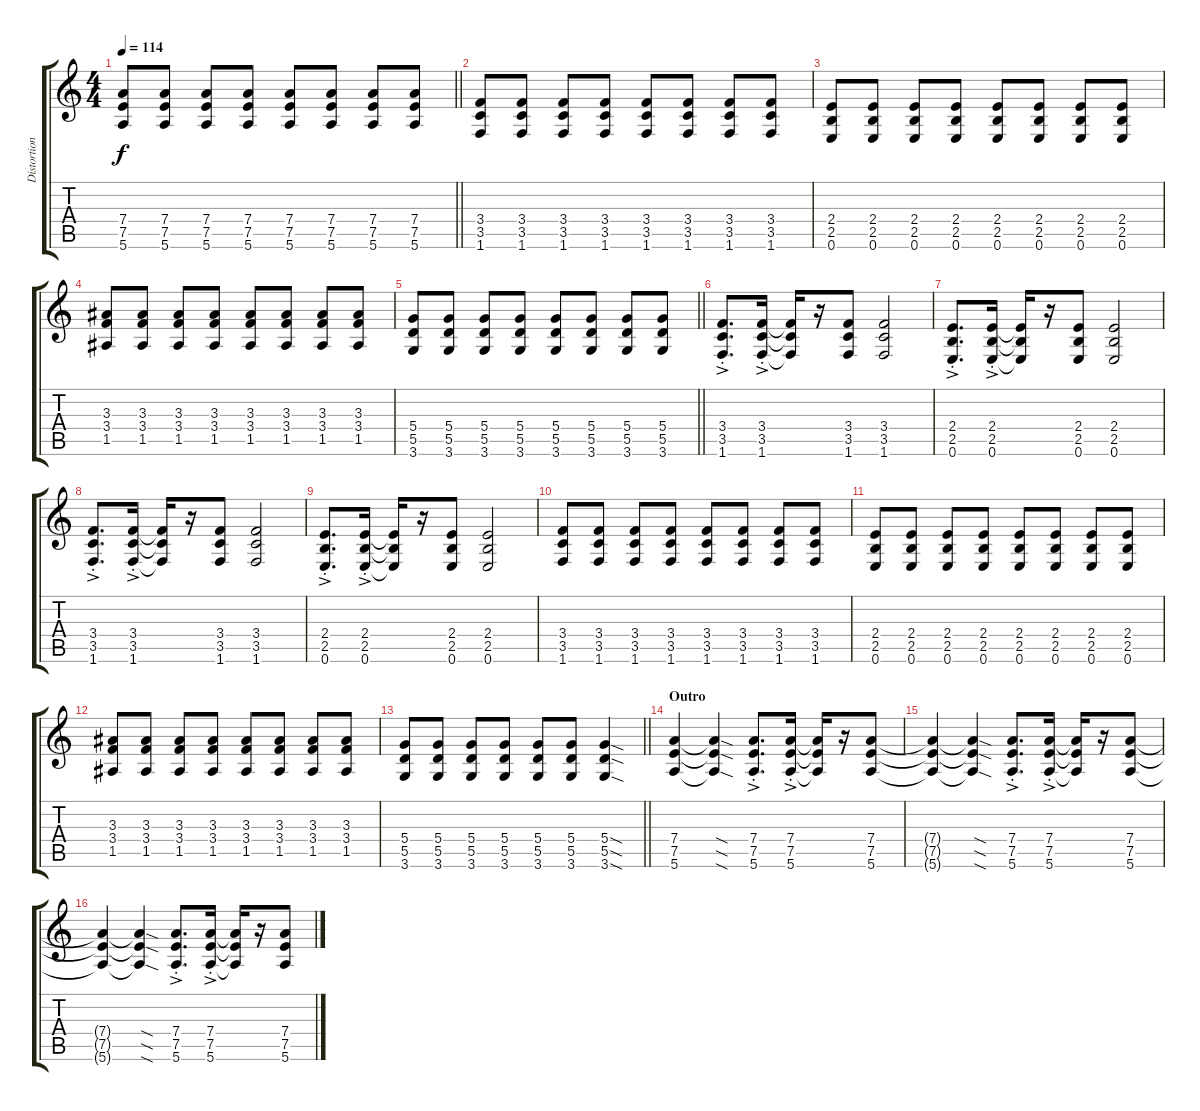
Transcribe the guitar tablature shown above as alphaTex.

\track ("Distortion 1" "Distortion") {instrument distortionguitar}
\staff {score tabs}
\tuning (E4 B3 G3 D3 A2 E2) {hide}
\ts (4 4)
\tempo 114
\clef g2
\barLineRight lightlight
\ks c
(7.4 7.5 5.6).8{dy f} (7.4 7.5 5.6).8 (7.4 7.5 5.6).8 (7.4 7.5 5.6).8 (7.4 7.5 5.6).8 (7.4 7.5 5.6).8 (7.4 7.5 5.6).8 (7.4 7.5 5.6).8 |
(3.4 3.5 1.6).8 (3.4 3.5 1.6).8 (3.4 3.5 1.6).8 (3.4 3.5 1.6).8 (3.4 3.5 1.6).8 (3.4 3.5 1.6).8 (3.4 3.5 1.6).8 (3.4 3.5 1.6).8 |
(2.4 2.5 0.6).8 (2.4 2.5 0.6).8 (2.4 2.5 0.6).8 (2.4 2.5 0.6).8 (2.4 2.5 0.6).8 (2.4 2.5 0.6).8 (2.4 2.5 0.6).8 (2.4 2.5 0.6).8 |
(3.3 3.4 1.5).8 (3.3 3.4 1.5).8 (3.3 3.4 1.5).8 (3.3 3.4 1.5).8 (3.3 3.4 1.5).8 (3.3 3.4 1.5).8 (3.3 3.4 1.5).8 (3.3 3.4 1.5).8 |
\barLineRight lightlight
(5.4 5.5 3.6).8 (5.4 5.5 3.6).8 (5.4 5.5 3.6).8 (5.4 5.5 3.6).8 (5.4 5.5 3.6).8 (5.4 5.5 3.6).8 (5.4 5.5 3.6).8 (5.4 5.5 3.6).8 |
(3.4{ac st} 3.5{ac st} 1.6{ac st}).8{d} (3.4{ac st} 3.5{ac st} 1.6{ac st}).16 (3.4{t} 3.5{t} 1.6{t}).16 r.16 (3.4 3.5 1.6).8 (3.4 3.5 1.6).2 |
(2.4{ac st} 2.5{ac st} 0.6{ac st}).8{d} (2.4{ac st} 2.5{ac st} 0.6{ac st}).16 (2.4{t} 2.5{t} 0.6{t}).16 r.16 (2.4 2.5 0.6).8 (2.4 2.5 0.6).2 |
(3.4{ac st} 3.5{ac st} 1.6{ac st}).8{d} (3.4{ac st} 3.5{ac st} 1.6{ac st}).16 (3.4{t} 3.5{t} 1.6{t}).16 r.16 (3.4 3.5 1.6).8 (3.4 3.5 1.6).2 |
(2.4{ac st} 2.5{ac st} 0.6{ac st}).8{d} (2.4{ac st} 2.5{ac st} 0.6{ac st}).16 (2.4{t} 2.5{t} 0.6{t}).16 r.16 (2.4 2.5 0.6).8 (2.4 2.5 0.6).2 |
(3.4 3.5 1.6).8 (3.4 3.5 1.6).8 (3.4 3.5 1.6).8 (3.4 3.5 1.6).8 (3.4 3.5 1.6).8 (3.4 3.5 1.6).8 (3.4 3.5 1.6).8 (3.4 3.5 1.6).8 |
(2.4 2.5 0.6).8 (2.4 2.5 0.6).8 (2.4 2.5 0.6).8 (2.4 2.5 0.6).8 (2.4 2.5 0.6).8 (2.4 2.5 0.6).8 (2.4 2.5 0.6).8 (2.4 2.5 0.6).8 |
(3.3 3.4 1.5).8 (3.3 3.4 1.5).8 (3.3 3.4 1.5).8 (3.3 3.4 1.5).8 (3.3 3.4 1.5).8 (3.3 3.4 1.5).8 (3.3 3.4 1.5).8 (3.3 3.4 1.5).8 |
\barLineRight lightlight
(5.4 5.5 3.6).8 (5.4 5.5 3.6).8 (5.4 5.5 3.6).8 (5.4 5.5 3.6).8 (5.4 5.5 3.6).8 (5.4 5.5 3.6).8 (5.4{sod} 5.5{sod} 3.6{sod}).4 |
\section ("" "Outro")
(7.4 7.5 5.6).4 (7.4{sod t} 7.5{sod t} 5.6{sod t}).4 (7.4{ac st} 7.5{ac st} 5.6{ac st}).8{d} (7.4{ac st} 7.5{ac st} 5.6{ac st}).16 (7.4{t} 7.5{t} 5.6{t}).16 r.16 (7.4 7.5 5.6).8 |
(7.4{t} 7.5{t} 5.6{t}).4 (7.4{sod t} 7.5{sod t} 5.6{sod t}).4 (7.4{ac st} 7.5{ac st} 5.6{ac st}).8{d} (7.4{ac st} 7.5{ac st} 5.6{ac st}).16 (7.4{t} 7.5{t} 5.6{t}).16 r.16 (7.4 7.5 5.6).8 |
(7.4{t} 7.5{t} 5.6{t}).4 (7.4{sod t} 7.5{sod t} 5.6{sod t}).4 (7.4{ac st} 7.5{ac st} 5.6{ac st}).8{d} (7.4{ac st} 7.5{ac st} 5.6{ac st}).16 (7.4{t} 7.5{t} 5.6{t}).16 r.16 (7.4 7.5 5.6).8
